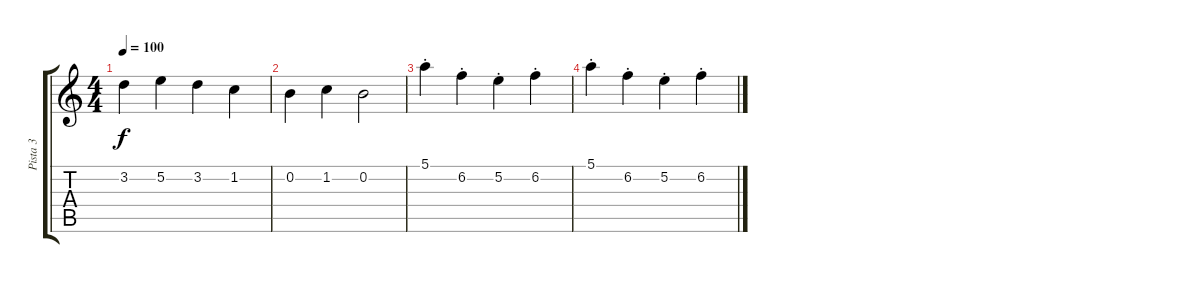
\track ("Pista 3" "Pista 3") {instrument overdrivenguitar}
\staff {score tabs}
\tuning (E4 B3 G3 D3 A2 E2) {hide}
\ts (4 4)
\tempo 100
\clef g2
\ks c
3.2.4{dy f} 5.2.4 3.2.4 1.2.4 |
0.2.4 1.2.4 0.2.2 |
5.1{st}.4 6.2{st}.4 5.2{st}.4 6.2{st}.4 |
5.1{st}.4 6.2{st}.4 5.2{st}.4 6.2{st}.4
